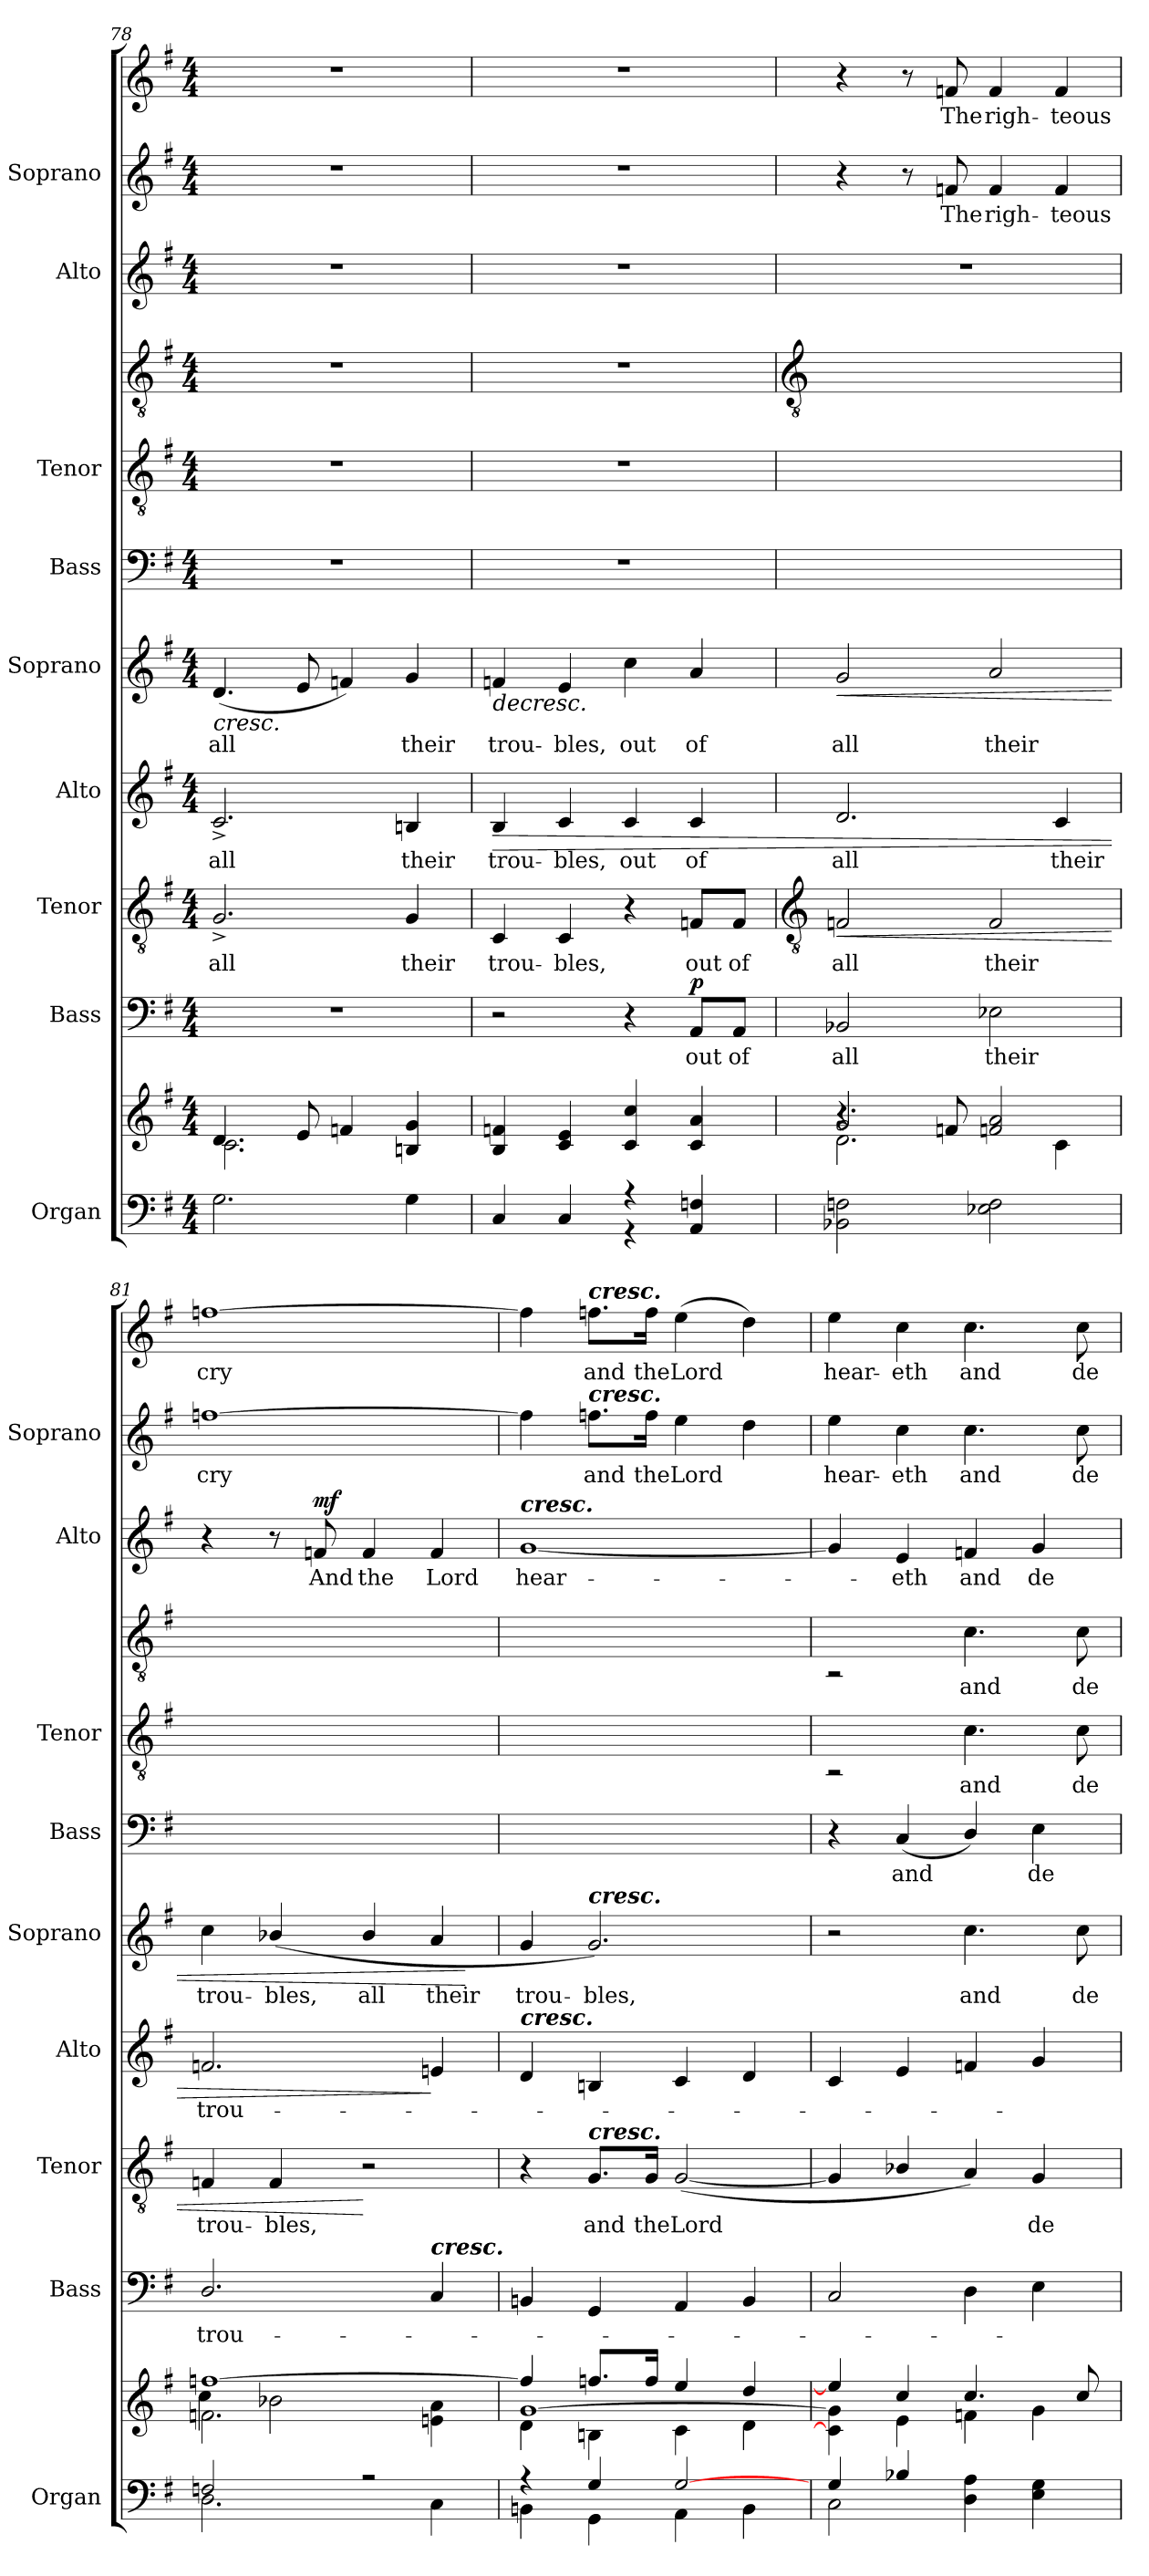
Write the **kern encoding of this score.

**kern	**kern	**kern	**text	**dynam	**kern	**text	**dynam	**kern	**text	**dynam	**kern	**text	**dynam	**kern	**text	**kern	**text	**kern	**text	**kern	**text	**dynam	**kern	**text	**kern	**text	**dynam
*part9	*part9	*part8	*part8	*part8	*part7	*part7	*part7	*part6	*part6	*part6	*part5	*part5	*part5	*part4	*part4	*part3	*part3	*part3	*part3	*part2	*part2	*part2	*part1	*part1	*part1	*part1	*part1
*staff12	*staff11	*staff10	*staff10	*staff10	*staff9	*staff9	*staff9	*staff8	*staff8	*staff8	*staff7	*staff7	*staff7	*staff6	*staff6	*staff5	*staff5	*staff4	*staff4	*staff3	*staff3	*staff3	*staff2	*staff2	*staff1	*staff1	*staff1/2
*I"Organ	*	*I"Bass	*	*	*I"Tenor	*	*	*I"Alto	*	*	*I"Soprano	*	*	*I"Bass	*	*I"Tenor	*	*	*	*I"Alto	*	*	*I"Soprano	*	*	*	*
*I'Organ	*	*I'Bass	*	*	*I'Tenor	*	*	*I'Alto	*	*	*I'Soprano	*	*	*I'Bass	*	*I'Tenor	*	*	*	*I'Alto	*	*	*I'Soprano	*	*	*	*
*clefF4	*clefG2	*clefF4	*	*	*clefGv2	*	*	*clefG2	*	*	*clefG2	*	*	*clefF4	*	*clefGv2	*	*clefGv2	*	*clefG2	*	*	*	*	*clefG2	*	*
*k[f#]	*k[f#]	*k[f#]	*	*	*k[f#]	*	*	*k[f#]	*	*	*k[f#]	*	*	*k[f#]	*	*k[f#]	*	*k[f#]	*	*k[f#]	*	*	*k[f#]	*	*k[f#]	*	*
*G:	*G:	*G:	*	*	*G:	*	*	*G:	*	*	*G:	*	*	*G:	*	*G:	*	*G:	*	*G:	*	*	*G:	*	*G:	*	*
*M4/4	*M4/4	*M4/4	*	*	*M4/4	*	*	*M4/4	*	*	*M4/4	*	*	*M4/4	*	*M4/4	*	*M4/4	*	*M4/4	*	*	*M4/4	*	*M4/4	*	*
=78	=78	=78	=78	=78	=78	=78	=78	=78	=78	=78	=78	=78	=78	=78	=78	=78	=78	=78	=78	=78	=78	=78	=78	=78	=78	=78	=78
*^	*^	*	*	*	*	*	*	*	*	*	*	*	*	*	*	*	*	*	*	*	*	*	*	*	*	*	*
!	!	!	!	!	!	!	!	!LO:LY:b	!	!	!LO:LY:b	!	!	!LO:LY:b	!LO:HP:b	!	!	!	!	!	!	!	!	!	!	!	!	!	!
2.G\	1ryy	4.d/	2.c\	1r	.	.	2.G^	all	.	2.c^	all	.	(<4.d	all	<	1r	.	1r	.	1r	.	1r	.	.	1r	.	1r	.	.
.	.	8e/	.	.	.	.	.	.	.	.	.	.	8e	.	.	.	.	.	.	.	.	.	.	.	.	.	.	.	.
.	.	4fn/	.	.	.	.	.	.	.	.	.	.	4fn)	.	.	.	.	.	.	.	.	.	.	.	.	.	.	.	.
!	!	!	!	!	!	!	!	!LO:LY:b	!	!	!LO:LY:b	!	!	!LO:LY:b	!	!	!	!	!	!	!	!	!	!	!	!	!	!	!
4G\	.	4Bn/ 4g/	4ryy	.	.	.	4G	their	.	4Bn	their	.	4g	their	.	.	.	.	.	.	.	.	.	.	.	.	.	.	.
=79	=79	=79	=79	=79	=79	=79	=79	=79	=79	=79	=79	=79	=79	=79	=79	=79	=79	=79	=79	=79	=79	=79	=79	=79	=79	=79	=79	=79	=79
!	!	!	!	!	!	!	!	!LO:LY:b	!	!	!LO:LY:b	!LO:HP:b	!	!LO:LY:b	!LO:HP:b	!	!	!	!	!	!	!	!	!	!	!	!	!	!
4C/	2ryy	4B/ 4fn/	1ryy	2r	.	.	4C	trou-	.	4B	trou-	>	4fn	trou-	>	1r	.	1r	.	1r	.	1r	.	.	1r	.	1r	.	.
!	!	!	!	!	!	!	!	!LO:LY:b	!	!	!LO:LY:b	!	!	!LO:LY:b	!	!	!	!	!	!	!	!	!	!	!	!	!	!	!
4C/	.	4c/ 4e/	.	.	.	.	4C	-bles,	.	4c	-bles,	.	4e	-bles,	.	.	.	.	.	.	.	.	.	.	.	.	.	.	.
!	!	!	!	!	!	!	!	!	!	!	!LO:LY:b	!	!	!LO:LY:b	!	!	!	!	!	!	!	!	!	!	!	!	!	!	!
4r	4r	4c/ 4cc/	.	4r	.	.	4r	.	.	4c	out	.	4cc	out	[	.	.	.	.	.	.	.	.	.	.	.	.	.	.
!	!	!	!	!	!LO:LY:b	!LO:DY:b	!	!LO:LY:b	!	!	!LO:LY:b	!	!	!LO:LY:b	!	!	!	!	!	!	!	!	!	!	!	!	!	!	!
4AA 4Fn	4ryy	4c/ 4a/	.	8AA/L	out	p	8Fn/L	out	.	4c	of	.	4a	of	.	.	.	.	.	.	.	.	.	.	.	.	.	.	.
!	!	!	!	!	!LO:LY:b	!	!	!LO:LY:b	!	!	!	!	!	!	!	!	!	!	!	!	!	!	!	!	!	!	!	!	!
.	.	.	.	8AA/J	of	.	8F/J	of	.	.	.	.	.	.	.	.	.	.	.	.	.	.	.	.	.	.	.	.	.
*	*	*v	*v	*	*	*	*	*	*	*	*	*	*	*	*	*	*	*	*	*	*	*	*	*	*	*	*	*	*
!!LO:LB:g=z
=80	=80	=80	=80	=80	=80	=80	=80	=80	=80	=80	=80	=80	=80	=80	=80	=80	=80	=80	=80	=80	=80	=80	=80	=80	=80	=80	=80	=80
*	*	*	*	*	*	*clefGv2	*	*	*	*	*	*	*	*	*	*	*	*	*clefGv2	*	*	*	*	*	*	*	*	*
*	*	*^	*	*	*	*	*	*	*	*	*	*	*	*	*	*	*	*	*	*	*	*	*	*	*	*	*	*
*	*	*	*^	*	*	*	*	*	*	*	*	*	*	*	*	*	*	*	*	*	*	*	*	*	*	*	*	*	*
!	!	!	!	!	!	!LO:LY:b	!	!	!LO:LY:b	!LO:HP:b	!	!LO:LY:b	!	!	!LO:LY:b	!LO:HP:b	!	!	!	!	!	!	!	!	!	!	!	!	!	!
2BB-X\ 2Fn\	1ryy	2g/	2.d\	4.r	2BB-X	all	.	2Fn	all	<	2.d	all	.	2g	all	<	1ryy	.	1ryy	.	1ryy	.	1r	.	.	4r	.	4r	.	.
.	.	.	.	.	.	.	.	.	.	.	.	.	.	.	.	.	.	.	.	.	.	.	.	.	.	8r	.	8r	.	.
!	!	!	!	!	!	!	!	!	!	!	!	!	!	!	!	!	!	!	!	!	!	!	!	!	!	!	!LO:LY:b	!	!LO:LY:b	!LO:DY:b=2
!	!	!	!	!	!	!	!	!	!	!	!	!	!	!	!	!	!	!	!	!	!	!	!	!	!	!	!	!	!	!LO:DY:n=1:b
.	.	.	.	8fn/	.	.	.	.	.	.	.	.	.	.	.	.	.	.	.	.	.	.	.	.	.	8fn	The	8fn	The	mf mf
!	!	!	!	!	!	!LO:LY:b	!	!	!LO:LY:b	!	!	!	!	!	!LO:LY:b	!	!	!	!	!	!	!	!	!	!	!	!LO:LY:b	!	!LO:LY:b	!
2E-X\ 2F\	.	2fn/ 2a/	.	2ryy	2E-X	their	.	2F	their	.	.	.	.	2a	their	.	.	.	.	.	.	.	.	.	.	4f	righ-	4f	righ-	.
!	!	!	!	!	!	!	!	!	!	!	!	!LO:LY:b	!	!	!	!	!	!	!	!	!	!	!	!	!	!	!LO:LY:b	!	!LO:LY:b	!
.	.	.	4c\	.	.	.	.	.	.	.	4c	their	.	.	.	.	.	.	.	.	.	.	.	.	.	4f	-teous	4f	-teous	.
*v	*v	*	*	*	*	*	*	*	*	*	*	*	*	*	*	*	*	*	*	*	*	*	*	*	*	*	*	*	*	*
*	*v	*v	*v	*	*	*	*	*	*	*	*	*	*	*	*	*	*	*	*	*	*	*	*	*	*	*	*	*	*
.	.	.	.	.	.	.	.	.	.	.	.	.	]	.	.	.	.	.	.	.	.	.	.	.	.	.	.
=81	=81	=81	=81	=81	=81	=81	=81	=81	=81	=81	=81	=81	=81	=81	=81	=81	=81	=81	=81	=81	=81	=81	=81	=81	=81	=81	=81
*^	*^	*	*	*	*	*	*	*	*	*	*	*	*	*	*	*	*	*	*	*	*	*	*	*	*	*	*
*	*	*	*^	*	*	*	*	*	*	*	*	*	*	*	*	*	*	*	*	*	*	*	*	*	*	*	*	*	*
!	!	!	!	!	!	!LO:LY:b	!	!	!LO:LY:b	!	!	!LO:LY:b	!	!	!LO:LY:b	!	!	!	!	!	!	!	!	!	!	!	!LO:LY:b	!	!LO:LY:b	!
2Fn/	2.D\	[1ffn/	2.fn\	4cc\	2.D/	trou-	.	4Fn	trou-	.	2.fn	trou-	.	4cc	trou-	.	1ryy	.	1ryy	.	1ryy	.	4r	.	.	[1ffn	cry	[1ffn	cry	.
!	!	!	!	!	!	!	!	!	!LO:LY:b	!	!	!	!	!	!LO:LY:b	!	!	!	!	!	!	!	!	!	!	!	!	!	!	!
.	.	.	.	2b-X\	.	.	.	4F	-bles,	.	.	.	.	(<4b-X/	-bles,	.	.	.	.	.	.	.	8r	.	.	.	.	.	.	.
!	!	!	!	!	!	!	!	!	!	!	!	!	!	!	!	!	!	!	!	!	!	!	!	!LO:LY:b	!LO:DY:b	!	!	!	!	!
.	.	.	.	.	.	.	.	.	.	.	.	.	.	.	.	.	.	.	.	.	.	.	8fn	And	mf	.	.	.	.	.
!	!	!	!	!	!	!	!	!	!	!	!	!	!	!	!LO:LY:b	!	!	!	!	!	!	!	!	!LO:LY:b	!	!	!	!	!	!
2r	.	.	.	.	.	.	.	2r	.	[	.	.	.	4b-/	all	.	.	.	.	.	.	.	4f	the	.	.	.	.	.	.
!	!	!	!	!	!LO:TX:a:Bi:t=cresc.	!	!	!	!	!	!	!	!	!	!	!	!	!	!	!	!	!	!	!	!	!	!	!	!	!
!	!	!	!	!	!	!	!	!	!	!	!	!	!	!	!LO:LY:b	!	!	!	!	!	!	!	!	!LO:LY:b	!	!	!	!	!	!
.	4C\	.	4en\ 4a\	4ryy	4C	.	.	.	.	.	4en	.	]	4a	their	.	.	.	.	.	.	.	4f	Lord	.	.	.	.	.	.
*v	*v	*	*	*	*	*	*	*	*	*	*	*	*	*	*	*	*	*	*	*	*	*	*	*	*	*	*	*	*	*
*	*v	*v	*v	*	*	*	*	*	*	*	*	*	*	*	*	*	*	*	*	*	*	*	*	*	*	*	*	*	*
.	.	.	.	.	.	.	.	.	.	.	.	.	[	.	.	.	.	.	.	.	.	.	.	.	.	.	.
=82	=82	=82	=82	=82	=82	=82	=82	=82	=82	=82	=82	=82	=82	=82	=82	=82	=82	=82	=82	=82	=82	=82	=82	=82	=82	=82	=82
*^	*^	*	*	*	*	*	*	*	*	*	*	*	*	*	*	*	*	*	*	*	*	*	*	*	*	*	*
*	*	*	*^	*	*	*	*	*	*	*	*	*	*	*	*	*	*	*	*	*	*	*	*	*	*	*	*	*	*
!	!	!	!	!	!	!	!	!	!	!	!	!	!	!	!	!	!	!	!	!	!	!	!LO:TX:a:Bi:t=cresc.	!	!	!	!	!	!	!
!	!	!	!	!	!	!	!	!	!	!	!LO:TX:a:Bi:t=cresc.	!	!	!	!	!	!	!	!	!	!	!	!	!	!	!	!	!	!	!
!	!	!	!	!	!	!	!	!	!	!	!	!	!	!	!LO:LY:b	!	!	!	!	!	!	!	!	!LO:LY:b	!	!	!	!	!	!
4r	4BBn\	4ff/]	4d\	[1g	4BBn	.	.	4r	.	.	4d	.	.	4g	trou-	.	1ryy	.	1ryy	.	1ryy	.	[1g	hear-	.	4ff]	.	4ff]	.	.
!	!	!	!	!	!	!	!	!	!	!	!	!	!	!	!	!	!	!	!	!	!	!	!	!	!	!	!	!LO:TX:a:Bi:t=cresc.	!	!
!	!	!	!	!	!	!	!	!	!	!	!	!	!	!	!	!	!	!	!	!	!	!	!	!	!	!LO:TX:a:Bi:t=cresc.	!	!	!	!
!	!	!	!	!	!	!	!	!	!	!	!	!	!	!LO:TX:a:Bi:t=cresc.	!	!	!	!	!	!	!	!	!	!	!	!	!	!	!	!
!	!	!	!	!	!	!	!	!LO:TX:a:Bi:t=cresc.	!	!	!	!	!	!	!	!	!	!	!	!	!	!	!	!	!	!	!	!	!	!
!	!	!	!	!	!	!	!	!	!LO:LY:b	!	!	!	!	!	!LO:LY:b	!	!	!	!	!	!	!	!	!	!	!	!LO:LY:b	!	!LO:LY:b	!
4G/	4GG\	8.ff/L	4Bn\	.	4GG	.	.	8.G/L	and	.	4Bn	.	.	2.g)	-bles,	.	.	.	.	.	.	.	.	.	.	8.ff\L	and	8.ff\L	and	.
!	!	!	!	!	!	!	!	!	!LO:LY:b	!	!	!	!	!	!	!	!	!	!	!	!	!	!	!	!	!	!LO:LY:b	!	!LO:LY:b	!
.	.	16ff/J	.	.	.	.	.	16G/Jk	the	.	.	.	.	.	.	.	.	.	.	.	.	.	.	.	.	16ff\Jk	the	16ff\Jk	the	.
!	!	!	!	!	!	!	!	!	!LO:LY:b	!	!	!	!	!	!	!	!	!	!	!	!	!	!	!	!	!	!LO:LY:b	!	!LO:LY:b	!
[2G/	4AA\	4ee/	4c\	.	4AA	.	.	(<[2G	Lord	.	4c	.	.	.	.	.	.	.	.	.	.	.	.	.	.	4ee	Lord	(>4ee	Lord	.
.	4BB\	4dd/	4d\	.	4BB	.	.	.	.	.	4d	.	.	.	.	.	.	.	.	.	.	.	.	.	.	4dd	.	4dd)	.	.
=83	=83	=83	=83	=83	=83	=83	=83	=83	=83	=83	=83	=83	=83	=83	=83	=83	=83	=83	=83	=83	=83	=83	=83	=83	=83	=83	=83	=83	=83	=83
!	!	!	!	!	!	!	!	!	!	!	!	!	!	!	!	!	!	!	!	!	!	!	!	!	!	!	!LO:LY:b	!	!LO:LY:b	!
4G/	2C\	4ee/]	4c\] 4g\]	1ryy	2C	.	.	4G]	.	.	4c	.	.	2r	.	.	4r	.	2rBB	.	2rBB	.	4g]	.	.	4ee	hear-	4ee	hear-	.
!	!	!	!	!	!	!	!	!	!	!	!	!	!	!	!	!	!	!LO:LY:b	!	!	!	!	!	!LO:LY:b	!	!	!LO:LY:b	!	!LO:LY:b	!
4B-X/	.	4cc/	4e\	.	.	.	.	4B-X/	.	.	4e	.	.	.	.	.	(<4C	and	.	.	.	.	4e	-eth	.	4cc	-eth	4cc	-eth	.
!	!	!	!	!	!	!	!	!	!	!	!	!	!	!	!LO:LY:b	!	!	!	!	!LO:LY:b	!	!LO:LY:b	!	!LO:LY:b	!	!	!LO:LY:b	!	!LO:LY:b	!
2ryy	4D\ 4A\	4.cc/	4fn\	.	4D	.	.	4A)	.	.	4fn	.	.	4.cc	and	.	4D/)	.	4.c	and	4.c	and	4fn	and	.	4.cc	and	4.cc	and	.
!	!	!	!	!	!	!	!	!	!LO:LY:b	!	!	!	!	!	!	!	!	!LO:LY:b	!	!	!	!	!	!LO:LY:b	!	!	!	!	!	!
.	4E\ 4G\	.	4g\	.	4E	.	.	4G	de-	.	4g	.	.	.	.	.	4E	de-	.	.	.	.	4g	de-	.	.	.	.	.	.
!	!	!	!	!	!	!	!	!	!	!	!	!	!	!	!LO:LY:b	!	!	!	!	!LO:LY:b	!	!LO:LY:b	!	!	!	!	!LO:LY:b	!	!LO:LY:b	!
.	.	8cc/	.	.	.	.	.	.	.	.	.	.	.	8cc	de-	.	.	.	8c	de-	8c	de-	.	.	.	8cc	de-	8cc	de-	.
*v	*v	*	*	*	*	*	*	*	*	*	*	*	*	*	*	*	*	*	*	*	*	*	*	*	*	*	*	*	*	*
*	*v	*v	*v	*	*	*	*	*	*	*	*	*	*	*	*	*	*	*	*	*	*	*	*	*	*	*	*	*	*
=	=	=	=	=	=	=	=	=	=	=	=	=	=	=	=	=	=	=	=	=	=	=	=	=	=	=	=
*-	*-	*-	*-	*-	*-	*-	*-	*-	*-	*-	*-	*-	*-	*-	*-	*-	*-	*-	*-	*-	*-	*-	*-	*-	*-	*-	*-
